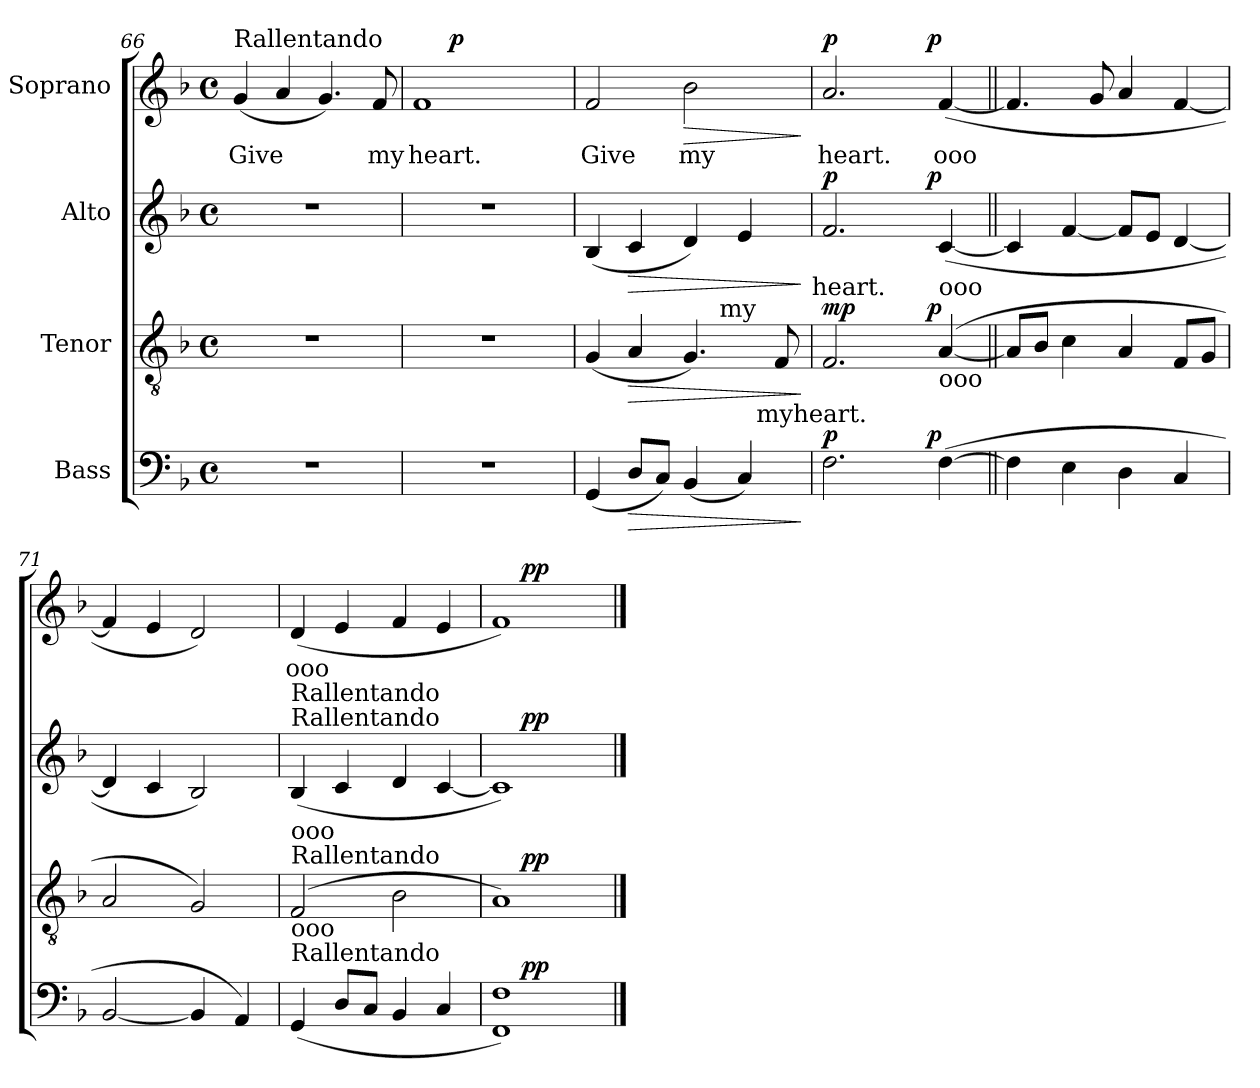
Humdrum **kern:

**kern	**dynam	**kern	**dynam	**kern	**dynam	**kern	**text	**dynam
*part4	*part4	*part3	*part3	*part2	*part2	*part1	*part1	*part1
*staff4	*staff4	*staff3	*staff3	*staff2	*staff2	*staff1	*staff1	*staff1
*I"Bass	*	*I"Tenor	*	*I"Alto	*	*I"Soprano	*	*
*clefF4	*	*clefGv2	*	*clefG2	*	*clefG2	*	*
*k[b-]	*	*k[b-]	*	*k[b-]	*	*k[b-]	*	*
*F:	*	*F:	*	*F:	*	*F:	*	*
*M4/4	*	*M4/4	*	*M4/4	*	*M4/4	*	*
*met(c)	*	*met(c)	*	*met(c)	*	*met(c)	*	*
=66	=66	=66	=66	=66	=66	=66	=66	=66
!	!	!	!	!	!	!LO:TX:a:t=Rallentando	!	!
!	!	!	!	!	!	!	!LO:LY:b	!
1r	.	1r	.	1r	.	(<4g/	Give	.
.	.	.	.	.	.	4a/	.	.
.	.	.	.	.	.	4.g/)	.	.
!	!	!	!	!	!	!	!LO:LY:b	!
.	.	.	.	.	.	8f/	my	.
=67	=67	=67	=67	=67	=67	=67	=67	=67
!	!	!	!	!	!	!	!LO:LY:b	!
*	*	*	*	*	*	*^	*	*
1r	.	1r	.	1r	.	1f	8.ryy	heart.	.
!	!	!	!	!	!	!	!	!	!LO:DY:a
.	.	.	.	.	.	.	2ryy	.	p
.	.	.	.	.	.	.	4ryy	.	.
.	.	.	.	.	.	.	16ryy	.	.
!!LO:LB:g=z
=68!	=68!	=68!	=68!	=68!	=68!	=68!	=68!	=68!	=68!
!	!	!LO:TX:a:t=Give	!	!	!	!	!	!	!
!	!	!LO:TX:b:t=Give	!	!	!	!	!	!	!
!	!	!	!	!	!	!	!	!LO:LY:b	!
*	*	*^	*	*	*	*	*	*	*
*	*	*	*^	*	*	*	*v	*v	*	*
(<4GG/	.	(<4G/	2ryy	2ryy	.	(<4B-/	.	2f/	Give	.
!	!LO:HP:b	!	!	!	!LO:HP:b	!	!LO:HP:b	!	!	!
8D/L	>	4A/	.	.	>	4c/	>	.	.	.
8C/J)	.	.	.	.	.	.	.	.	.	.
!	!	!	!	!	!	!	!	!	!LO:LY:b	!LO:HP:b
(<4BB-/	.	4.G/)	8.ryy	4ryy	.	4d/)	.	2b-\	my	>
!	!	!	!LO:TX:a:t=my	!	!	!	!	!	!	!
.	.	.	4ryy	.	.	.	.	.	.	.
4C/)	.	.	.	16ryy	.	4e/	.	.	.	.
!	!	!	!	!LO:TX:b:t=myheart.	!	!	!	!	!	!
.	.	.	.	8.ryy	.	.	.	.	.	.
.	.	8F/	.	.	.	.	.	.	.	.
.	.	.	16ryy	.	.	.	.	.	.	.
.	]	.	.	.	]	.	]	.	.	]
!	!	!LO:TX:a:t=heart.	!	!	!	!	!	!	!	!
=69	=69	=69	=69	=69	=69	=69	=69	=69	=69	=69
!	!LO:DY:a	!	!	!	!LO:DY:a	!	!LO:DY:a	!	!LO:LY:b	!LO:DY:a
*^	*	*	*v	*v	*	*^	*	*^	*	*
2.F\	2ryy	p	2.F/	2ryy	mp	2.f/	2ryy	p	2.a/	2ryy	heart.	p
.	8..ryy	.	.	8..ryy	.	.	8..ryy	.	.	8..ryy	.	.
!	!	!LO:DY:a	!	!	!LO:DY:a	!	!	!LO:DY:a	!	!	!	!LO:DY:b
.	4ryy	p	.	4ryy	p	.	4ryy	p	.	4ryy	.	p
!	!	!	!LO:TX:b:t=ooo	!	!	!	!	!	!	!	!	!
!	!	!	!LO:TX:a:t=ooo	!	!	!	!	!	!	!	!	!
!	!	!	!	!	!	!	!	!	!	!	!LO:LY:b	!
(>[>4F\	.	.	([<4A/	.	.	(<[<4c/	.	.	(<[<4f/	.	ooo	.
.	32ryy	.	.	32ryy	.	.	32ryy	.	.	32ryy	.	.
*v	*v	*	*	*	*	*v	*v	*	*v	*v	*	*
*	*	*v	*v	*	*	*	*	*	*
=70||	=70||	=70||	=70||	=70||	=70||	=70||	=70||	=70||
4F\]	.	8A/L]	.	4c/]	.	4.f/]	.	.
.	.	8B-/J	.	.	.	.	.	.
4E\	.	4c\	.	[<4f/	.	.	.	.
.	.	.	.	.	.	8g/	.	.
4D\	.	4A/	.	8f/L]	.	4a/	.	.
.	.	.	.	8e/J	.	.	.	.
4C/	.	8F/L	.	[<4d/	.	[<4f/	.	.
.	.	8G/J	.	.	.	.	.	.
=71	=71	=71	=71	=71	=71	=71	=71	=71
[<2BB-/	.	2A/	.	4d/]	.	4f/]	.	.
.	.	.	.	4c/	.	4e/	.	.
4BB-/]	.	2G/)	.	2B-/)	.	2d/)	.	.
4AA/)	.	.	.	.	.	.	.	.
=72	=72	=72	=72	=72	=72	=72	=72	=72
!	!	!	!	!LO:TX:a:t=Rallentando	!	!	!	!
!	!	!	!	!LO:TX:a:t=Rallentando	!	!	!	!
!	!	!LO:TX:a:t=Rallentando	!	!	!	!	!	!
!	!	!LO:TX:b:t=ooo	!	!	!	!	!	!
!	!	!LO:TX:a:t=ooo	!	!	!	!	!	!
!LO:TX:a:t=Rallentando	!	!	!	!	!	!	!	!
!	!	!	!	!	!	!	!LO:LY:b	!
(<4GG/	.	(2F/	.	(<4B-/	.	(<4d/	ooo	.
8D/L	.	.	.	4c/	.	4e/	.	.
8C/J	.	.	.	.	.	.	.	.
4BB-/	.	2B-\	.	4d/	.	4f/	.	.
4C/	.	.	.	[<4c/	.	4e/	.	.
=73	=73	=73	=73	=73	=73	=73	=73	=73
*^	*	*^	*	*^	*	*^	*	*
1FF 1F)	8ryy	.	1A)	8ryy	.	1c])	8ryy	.	1f)	8ryy	.	.
!	!	!LO:DY:a	!	!	!LO:DY:a	!	!	!LO:DY:a	!	!	!	!LO:DY:a
.	2..ryy	pp	.	2..ryy	pp	.	2..ryy	pp	.	2..ryy	.	pp
*v	*v	*	*	*	*	*v	*v	*	*v	*v	*	*
*	*	*v	*v	*	*	*	*	*	*
==	==	==	==	==	==	==	==	==
*-	*-	*-	*-	*-	*-	*-	*-	*-
